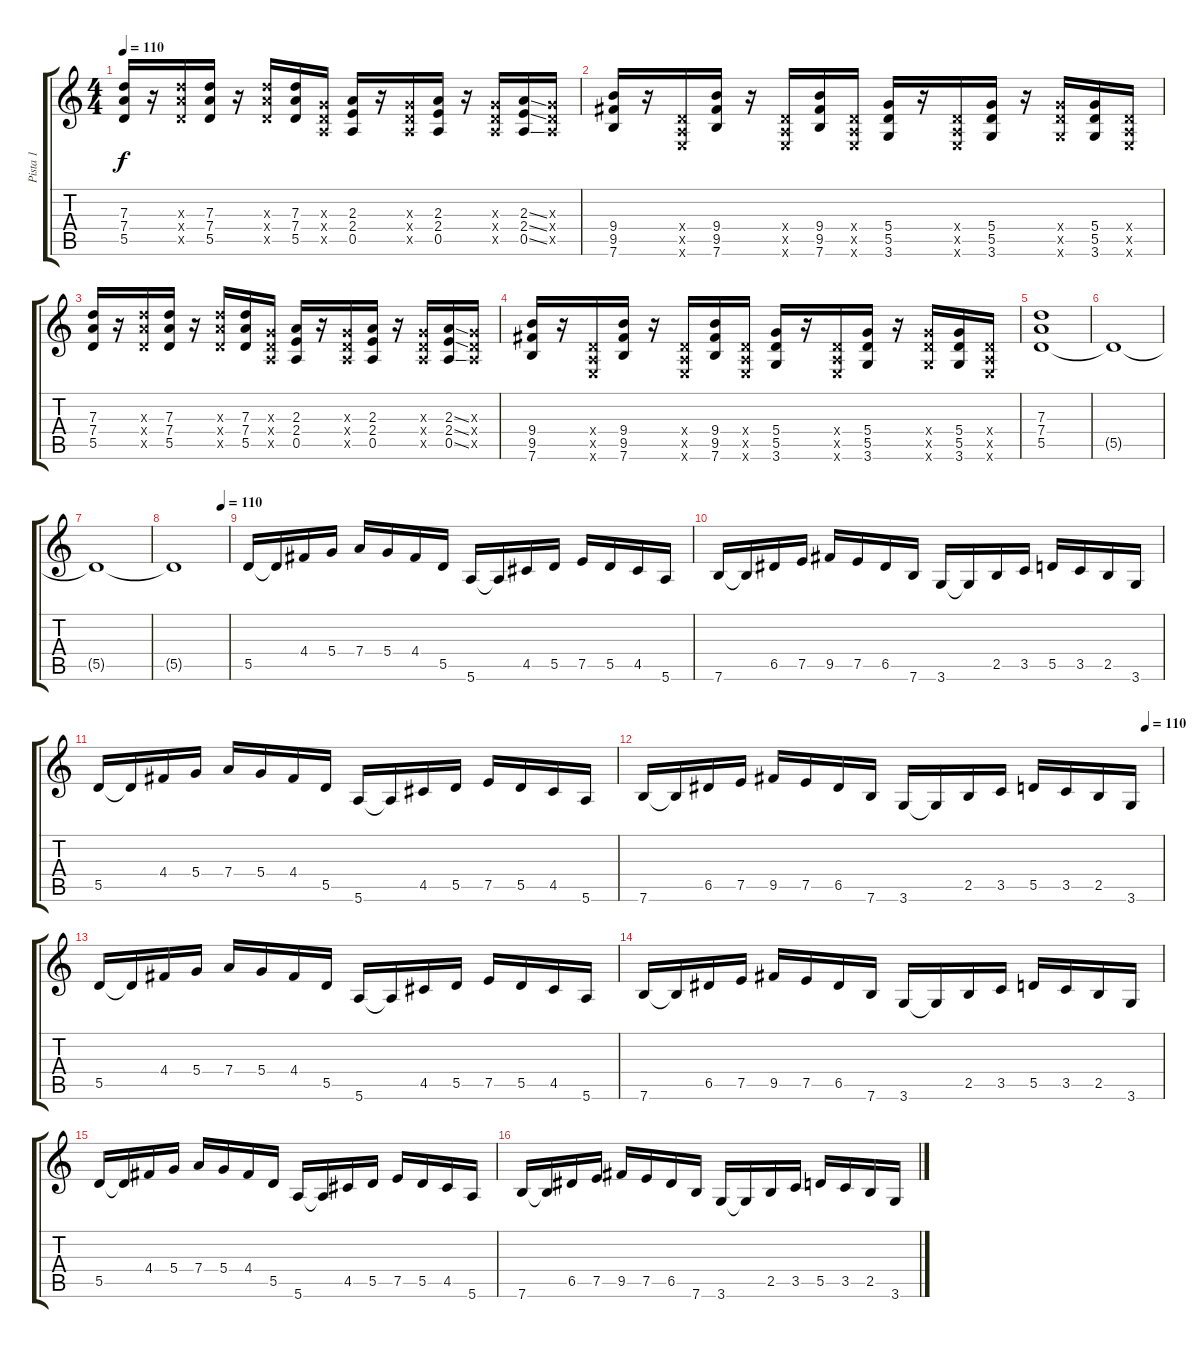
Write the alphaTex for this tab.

\track ("Pista 1" "Pista 1") {mute instrument distortionguitar}
\staff {score tabs}
\tuning (E4 B3 G3 D3 A2 E2) {hide}
\ts (4 4)
\tempo 110
\clef g2
\ks c
(7.3 7.4 5.5).16{dy f} r.16 (7.3{x} 7.4{x} 5.5{x}).16 (7.3 7.4 5.5).16 r.16 (7.3{x} 7.4{x} 5.5{x}).16 (7.3 7.4 5.5).16 (0.3{x} 0.4{x} 0.5{x}).16 (2.3 2.4 0.5).16 r.16 (0.3{x} 0.4{x} 0.5{x}).16 (2.3 2.4 0.5).16 r.16 (0.3{x} 0.4{x} 0.5{x}).16 (2.3{ss} 2.4{ss} 0.5{ss}).16 (0.3{x} 0.4{x} 0.5{x}).16 |
(9.4 9.5 7.6).16 r.16 (0.4{x} 0.5{x} 0.6{x}).16 (9.4 9.5 7.6).16 r.16 (0.4{x} 0.5{x} 0.6{x}).16 (9.4 9.5 7.6).16 (0.4{x} 0.5{x} 0.6{x}).16 (5.4 5.5 3.6).16 r.16 (0.4{x} 0.5{x} 0.6{x}).16 (5.4 5.5 3.6).16 r.16 (5.4{x} 5.5{x} 3.6{x}).16 (5.4 5.5 3.6).16 (0.4{x} 0.5{x} 0.6{x}).16 |
(7.3 7.4 5.5).16 r.16 (7.3{x} 7.4{x} 5.5{x}).16 (7.3 7.4 5.5).16 r.16 (7.3{x} 7.4{x} 5.5{x}).16 (7.3 7.4 5.5).16 (0.3{x} 0.4{x} 0.5{x}).16 (2.3 2.4 0.5).16 r.16 (0.3{x} 0.4{x} 0.5{x}).16 (2.3 2.4 0.5).16 r.16 (0.3{x} 0.4{x} 0.5{x}).16 (2.3{ss} 2.4{ss} 0.5{ss}).16 (0.3{x} 0.4{x} 0.5{x}).16 |
(9.4 9.5 7.6).16 r.16 (0.4{x} 0.5{x} 0.6{x}).16 (9.4 9.5 7.6).16 r.16 (0.4{x} 0.5{x} 0.6{x}).16 (9.4 9.5 7.6).16 (0.4{x} 0.5{x} 0.6{x}).16 (5.4 5.5 3.6).16 r.16 (0.4{x} 0.5{x} 0.6{x}).16 (5.4 5.5 3.6).16 r.16 (5.4{x} 5.5{x} 3.6{x}).16 (5.4 5.5 3.6).16 (0.4{x} 0.5{x} 0.6{x}).16 |
(7.3 7.4 5.5).1 |
5.5{t}.1 |
5.5{t}.1 |
\tempo (110 0.875)
5.5{t}.1 |
5.5.16 5.5{t}.16 4.4.16 5.4.16 7.4.16 5.4.16 4.4.16 5.5.16 5.6.16 5.6{t}.16 4.5.16 5.5.16 7.5.16 5.5.16 4.5.16 5.6.16 |
7.6.16 7.6{t}.16 6.5.16 7.5.16 9.5.16 7.5.16 6.5.16 7.6.16 3.6.16 3.6{t}.16 2.5.16 3.5.16 5.5.16 3.5.16 2.5.16 3.6.16 |
5.5.16 5.5{t}.16 4.4.16 5.4.16 7.4.16 5.4.16 4.4.16 5.5.16 5.6.16 5.6{t}.16 4.5.16 5.5.16 7.5.16 5.5.16 4.5.16 5.6.16 |
\tempo (110 0.96875)
7.6.16 7.6{t}.16 6.5.16 7.5.16 9.5.16 7.5.16 6.5.16 7.6.16 3.6.16 3.6{t}.16 2.5.16 3.5.16 5.5.16 3.5.16 2.5.16 3.6.16 |
5.5.16 5.5{t}.16 4.4.16 5.4.16 7.4.16 5.4.16 4.4.16 5.5.16 5.6.16 5.6{t}.16 4.5.16 5.5.16 7.5.16 5.5.16 4.5.16 5.6.16 |
7.6.16 7.6{t}.16 6.5.16 7.5.16 9.5.16 7.5.16 6.5.16 7.6.16 3.6.16 3.6{t}.16 2.5.16 3.5.16 5.5.16 3.5.16 2.5.16 3.6.16 |
5.5.16 5.5{t}.16 4.4.16 5.4.16 7.4.16 5.4.16 4.4.16 5.5.16 5.6.16 5.6{t}.16 4.5.16 5.5.16 7.5.16 5.5.16 4.5.16 5.6.16 |
7.6.16 7.6{t}.16 6.5.16 7.5.16 9.5.16 7.5.16 6.5.16 7.6.16 3.6.16 3.6{t}.16 2.5.16 3.5.16 5.5.16 3.5.16 2.5.16 3.6.16
